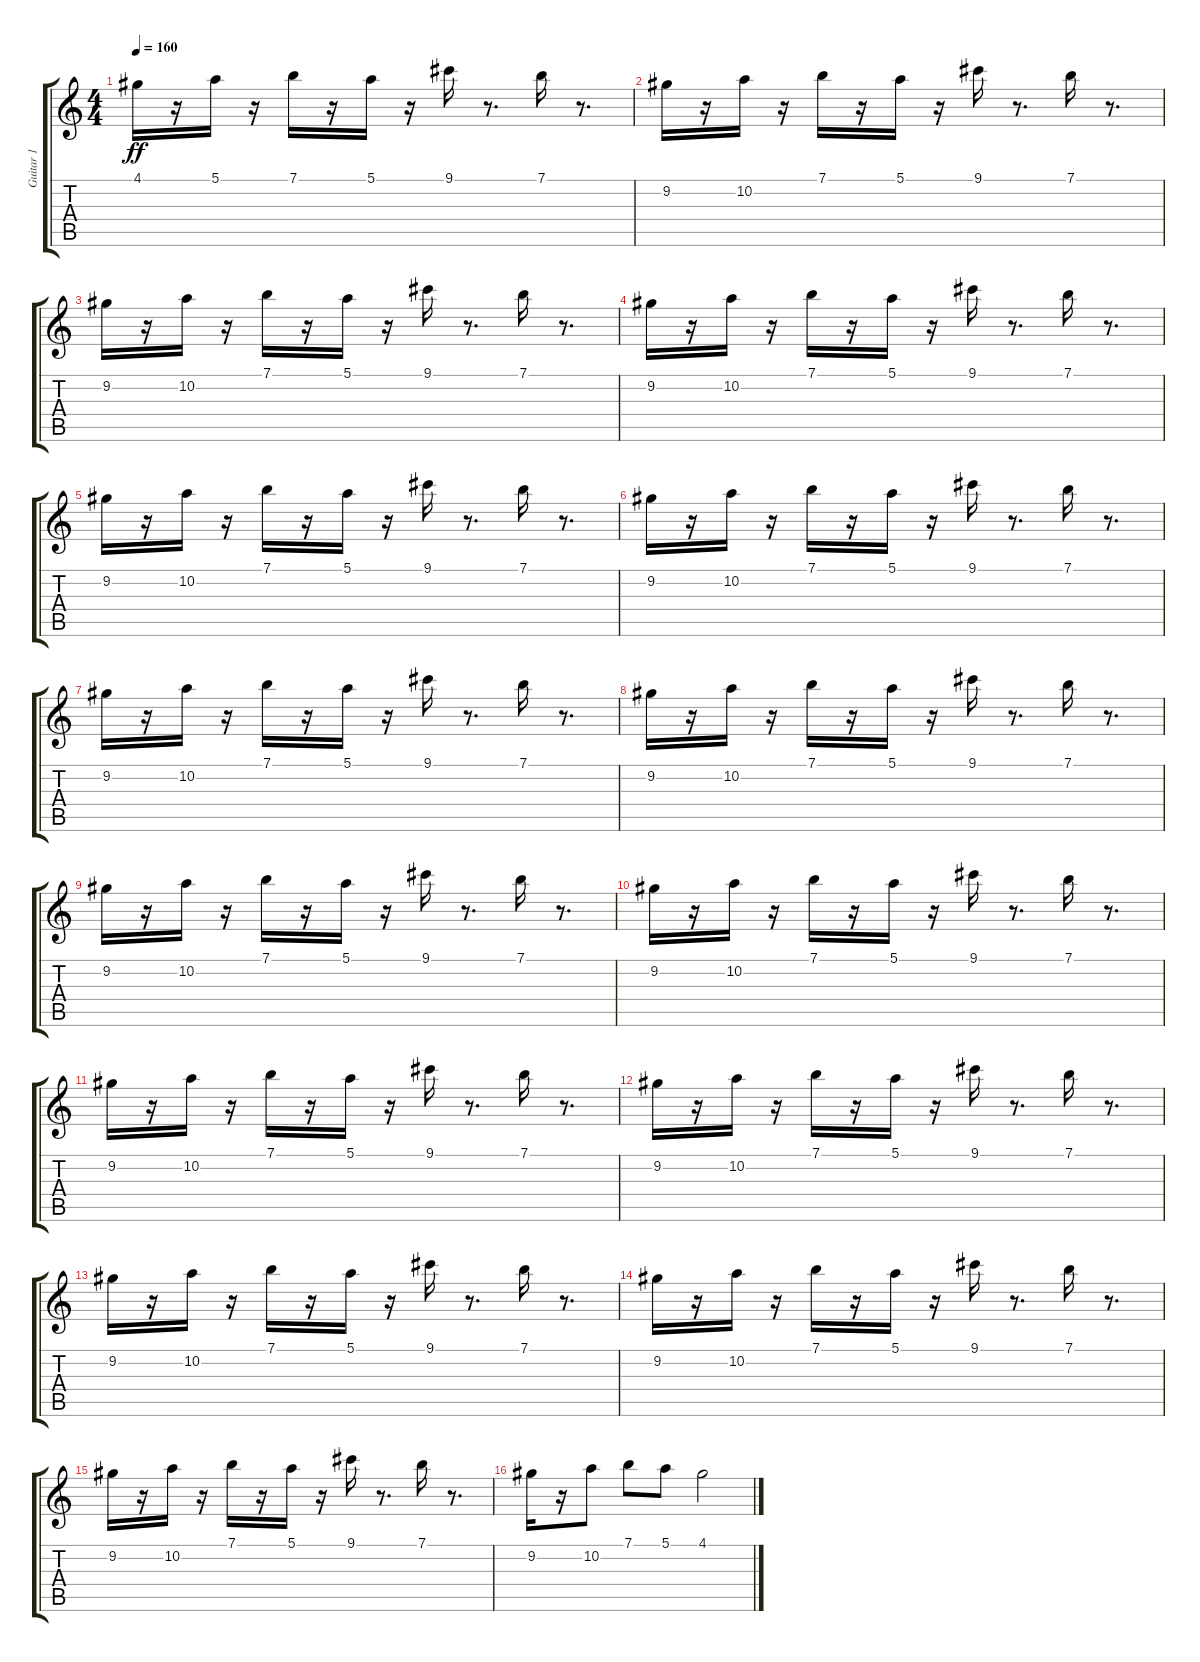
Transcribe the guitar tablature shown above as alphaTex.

\track ("Guitar 1" "Guitar 1") {instrument distortionguitar}
\staff {score tabs}
\tuning (E4 B3 G3 D3 A2 E2) {hide}
\ts (4 4)
\tempo 160
\clef g2
\ks c
4.1.16{dy ff instrument distortionguitar} r.16 5.1.16 r.16 7.1.16 r.16 5.1.16 r.16 9.1.16 r.8{d} 7.1.16 r.8{d} |
9.2.16 r.16 10.2.16 r.16 7.1.16 r.16 5.1.16 r.16 9.1.16 r.8{d} 7.1.16 r.8{d} |
9.2.16 r.16 10.2.16 r.16 7.1.16 r.16 5.1.16 r.16 9.1.16 r.8{d} 7.1.16 r.8{d} |
9.2.16 r.16 10.2.16 r.16 7.1.16 r.16 5.1.16 r.16 9.1.16 r.8{d} 7.1.16 r.8{d} |
9.2.16 r.16 10.2.16 r.16 7.1.16 r.16 5.1.16 r.16 9.1.16 r.8{d} 7.1.16 r.8{d} |
9.2.16 r.16 10.2.16 r.16 7.1.16 r.16 5.1.16 r.16 9.1.16 r.8{d} 7.1.16 r.8{d} |
9.2.16 r.16 10.2.16 r.16 7.1.16 r.16 5.1.16 r.16 9.1.16 r.8{d} 7.1.16 r.8{d} |
9.2.16 r.16 10.2.16 r.16 7.1.16 r.16 5.1.16 r.16 9.1.16 r.8{d} 7.1.16 r.8{d} |
9.2.16 r.16 10.2.16 r.16 7.1.16 r.16 5.1.16 r.16 9.1.16 r.8{d} 7.1.16 r.8{d} |
9.2.16 r.16 10.2.16 r.16 7.1.16 r.16 5.1.16 r.16 9.1.16 r.8{d} 7.1.16 r.8{d} |
9.2.16 r.16 10.2.16 r.16 7.1.16 r.16 5.1.16 r.16 9.1.16 r.8{d} 7.1.16 r.8{d} |
9.2.16 r.16 10.2.16 r.16 7.1.16 r.16 5.1.16 r.16 9.1.16 r.8{d} 7.1.16 r.8{d} |
9.2.16 r.16 10.2.16 r.16 7.1.16 r.16 5.1.16 r.16 9.1.16 r.8{d} 7.1.16 r.8{d} |
9.2.16 r.16 10.2.16 r.16 7.1.16 r.16 5.1.16 r.16 9.1.16 r.8{d} 7.1.16 r.8{d} |
9.2.16 r.16 10.2.16 r.16 7.1.16 r.16 5.1.16 r.16 9.1.16 r.8{d} 7.1.16 r.8{d} |
9.2.16 r.16 10.2.8 7.1.8 5.1.8 4.1.2
